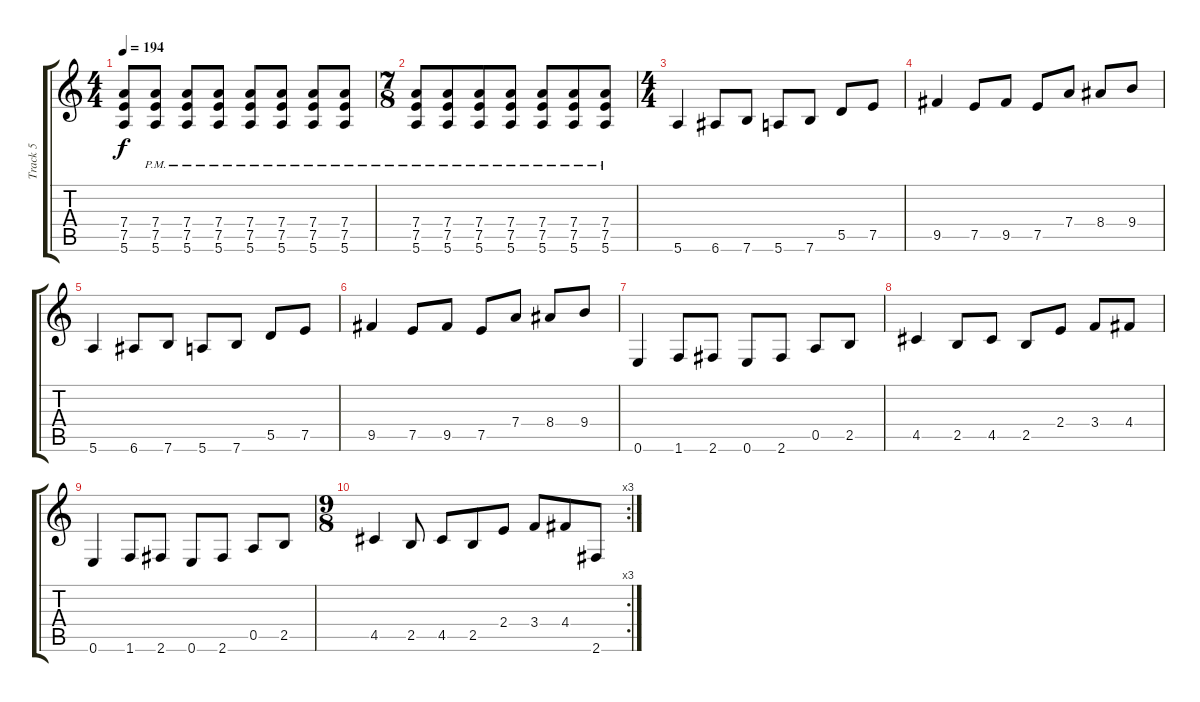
\track ("Track 5" "Track 5") {instrument overdrivenguitar}
\staff {score tabs}
\tuning (E4 B3 G3 D3 A2 E2) {hide}
\ts (4 4)
\tempo 194
\clef g2
\ks c
(7.4{t} 7.5{t} 5.6{t}).8{dy f} (7.4{pm} 7.5{pm} 5.6{pm}).8 (7.4{pm} 7.5{pm} 5.6{pm}).8 (7.4{pm} 7.5{pm} 5.6{pm}).8 (7.4{pm} 7.5{pm} 5.6{pm}).8 (7.4{pm} 7.5{pm} 5.6{pm}).8 (7.4{pm} 7.5{pm} 5.6{pm}).8 (7.4{pm} 7.5{pm} 5.6{pm}).8 |
\ts (7 8)
(7.4{pm} 7.5{pm} 5.6{pm}).8 (7.4{pm} 7.5{pm} 5.6{pm}).8 (7.4{pm} 7.5{pm} 5.6{pm}).8 (7.4{pm} 7.5{pm} 5.6{pm}).8 (7.4{pm} 7.5{pm} 5.6{pm}).8 (7.4{pm} 7.5{pm} 5.6{pm}).8 (7.4{pm} 7.5{pm} 5.6{pm}).8 |
\ts (4 4)
5.6.4 6.6.8 7.6.8 5.6.8 7.6.8 5.5.8 7.5.8 |
9.5.4 7.5.8 9.5.8 7.5.8 7.4.8 8.4.8 9.4.8 |
5.6.4 6.6.8 7.6.8 5.6.8 7.6.8 5.5.8 7.5.8 |
9.5.4 7.5.8 9.5.8 7.5.8 7.4.8 8.4.8 9.4.8 |
0.6.4 1.6.8 2.6.8 0.6.8 2.6.8 0.5.8 2.5.8 |
4.5.4 2.5.8 4.5.8 2.5.8 2.4.8 3.4.8 4.4.8 |
0.6.4 1.6.8 2.6.8 0.6.8 2.6.8 0.5.8 2.5.8 |
\rc 3
\ts (9 8)
4.5.4 2.5.8 4.5.8 2.5.8 2.4.8 3.4.8 4.4.8 2.6.8
